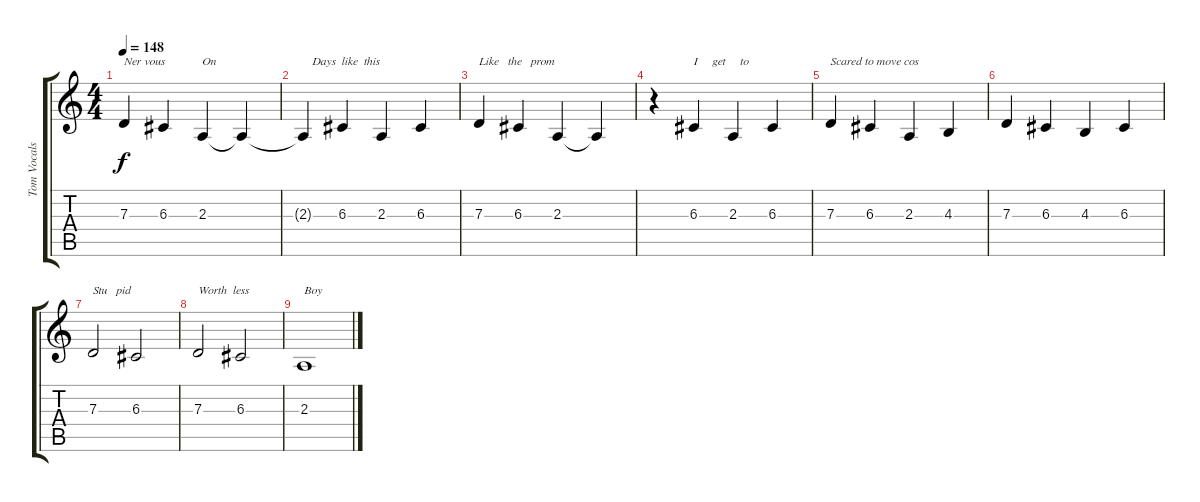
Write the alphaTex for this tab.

\track ("Tom Vocals" "Tom Vocals") {instrument clarinet}
\staff {score tabs}
\tuning (E4 B3 G3 D3 A2 E2) {hide}
\ts (4 4)
\tempo 148
\clef g2
\ks c
7.3.4{txt "Ner vous" dy f} 6.3.4 2.3.4{txt "On"} 2.3{t}.4 |
2.3{t}.4{txt "   Days  like  this"} 6.3.4 2.3.4 6.3.4 |
7.3.4{txt "Like   the   prom"} 6.3.4 2.3.4 2.3{t}.4 |
r.4 6.3.4{txt "I     get     to"} 2.3.4 6.3.4 |
7.3.4{txt "Scared to move cos"} 6.3.4 2.3.4 4.3.4 |
7.3.4 6.3.4 4.3.4 6.3.4 |
7.3.2{txt "Stu   pid"} 6.3.2 |
7.3.2{txt "Worth  less"} 6.3.2 |
2.3.1{txt "Boy"}
